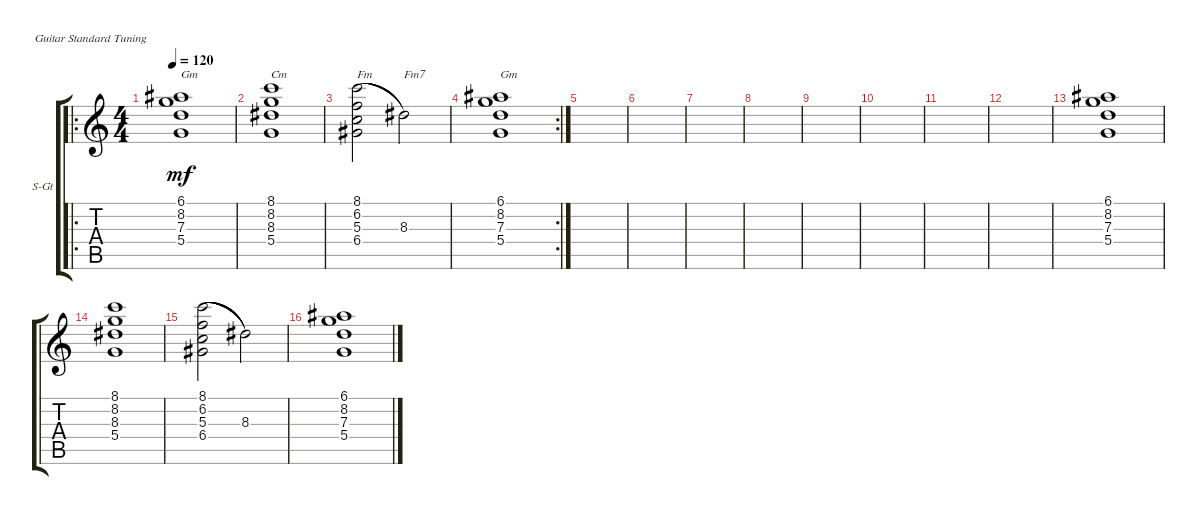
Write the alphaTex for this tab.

\defaultSystemsLayout 4
\bracketExtendMode groupsimilarinstruments
\firstSystemTrackNameOrientation horizontal
\otherSystemsTrackNameOrientation horizontal
\track ("Guitar 1" "S-Gt") {instrument acousticguitarsteel}
\staff {score tabs}
\tuning (E4 B3 G3 D3 A2 E2)
\ro
\ts (4 4)
\tempo 120
\clef g2
\ks c
(6.1 8.2 7.3 5.4).1{txt "Gm" dy mf instrument acousticguitarsteel} |
(8.1 8.2 8.3 5.4).1{txt "Cm"} |
(8.1 6.2 5.3 6.4).2{txt "Fm" legatoorigin} 8.3.2{txt "Fm7"} |
\rc 2
(6.1 8.2 7.3 5.4).1{txt "Gm"} |
|
|
|
|
|
|
|
|
(6.1 8.2 7.3 5.4).1 |
(8.1 8.2 8.3 5.4).1 |
(8.1 6.2 5.3 6.4).2{legatoorigin} 8.3.2 |
(6.1 8.2 7.3 5.4).1
